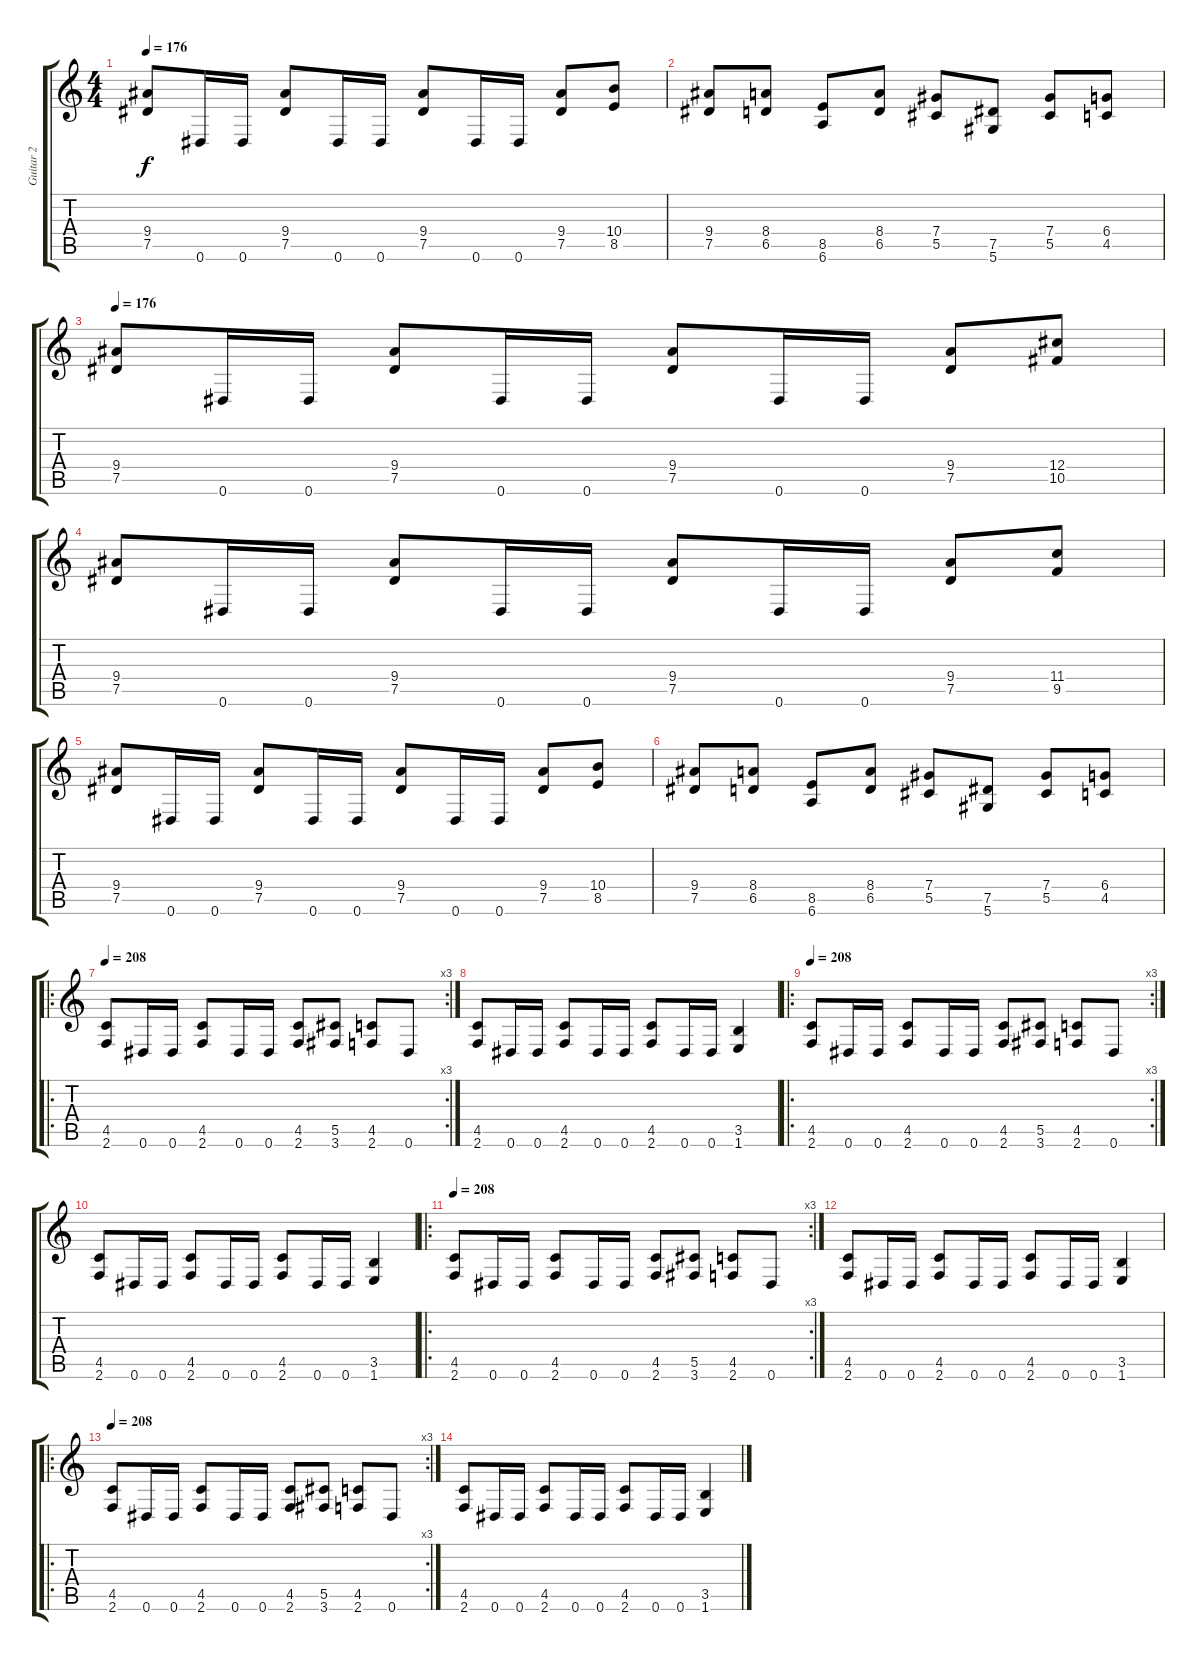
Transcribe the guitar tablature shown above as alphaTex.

\track ("Guitar 2" "Guitar 2") {instrument distortionguitar}
\staff {score tabs}
\tuning (Eb4 Bb3 Gb3 Db3 Ab2 Eb2) {hide}
\ts (4 4)
\tempo 176
\clef g2
\ks c
(9.4 7.5).8{dy f} 0.6.16 0.6.16 (9.4 7.5).8 0.6.16 0.6.16 (9.4 7.5).8 0.6.16 0.6.16 (9.4 7.5).8 (10.4 8.5).8 |
(9.4 7.5).8 (8.4 6.5).8 (8.5 6.6).8 (8.4 6.5).8 (7.4 5.5).8 (7.5 5.6).8 (7.4 5.5).8 (6.4 4.5).8 |
\tempo 176
(9.4 7.5).8 0.6.16 0.6.16 (9.4 7.5).8 0.6.16 0.6.16 (9.4 7.5).8 0.6.16 0.6.16 (9.4 7.5).8 (12.4 10.5).8 |
(9.4 7.5).8 0.6.16 0.6.16 (9.4 7.5).8 0.6.16 0.6.16 (9.4 7.5).8 0.6.16 0.6.16 (9.4 7.5).8 (11.4 9.5).8 |
(9.4 7.5).8 0.6.16 0.6.16 (9.4 7.5).8 0.6.16 0.6.16 (9.4 7.5).8 0.6.16 0.6.16 (9.4 7.5).8 (10.4 8.5).8 |
(9.4 7.5).8 (8.4 6.5).8 (8.5 6.6).8 (8.4 6.5).8 (7.4 5.5).8 (7.5 5.6).8 (7.4 5.5).8 (6.4 4.5).8 |
\ro
\rc 3
\tempo 208
(4.5 2.6).8 0.6.16 0.6.16 (4.5 2.6).8 0.6.16 0.6.16 (4.5 2.6).8 (5.5 3.6).8 (4.5 2.6).8 0.6.8 |
(4.5 2.6).8 0.6.16 0.6.16 (4.5 2.6).8 0.6.16 0.6.16 (4.5 2.6).8 0.6.16 0.6.16 (3.5 1.6).4 |
\ro
\rc 3
\tempo 208
(4.5 2.6).8 0.6.16 0.6.16 (4.5 2.6).8 0.6.16 0.6.16 (4.5 2.6).8 (5.5 3.6).8 (4.5 2.6).8 0.6.8 |
(4.5 2.6).8 0.6.16 0.6.16 (4.5 2.6).8 0.6.16 0.6.16 (4.5 2.6).8 0.6.16 0.6.16 (3.5 1.6).4 |
\ro
\rc 3
\tempo 208
(4.5 2.6).8 0.6.16 0.6.16 (4.5 2.6).8 0.6.16 0.6.16 (4.5 2.6).8 (5.5 3.6).8 (4.5 2.6).8 0.6.8 |
(4.5 2.6).8 0.6.16 0.6.16 (4.5 2.6).8 0.6.16 0.6.16 (4.5 2.6).8 0.6.16 0.6.16 (3.5 1.6).4 |
\ro
\rc 3
\tempo 208
(4.5 2.6).8 0.6.16 0.6.16 (4.5 2.6).8 0.6.16 0.6.16 (4.5 2.6).8 (5.5 3.6).8 (4.5 2.6).8 0.6.8 |
(4.5 2.6).8 0.6.16 0.6.16 (4.5 2.6).8 0.6.16 0.6.16 (4.5 2.6).8 0.6.16 0.6.16 (3.5 1.6).4
